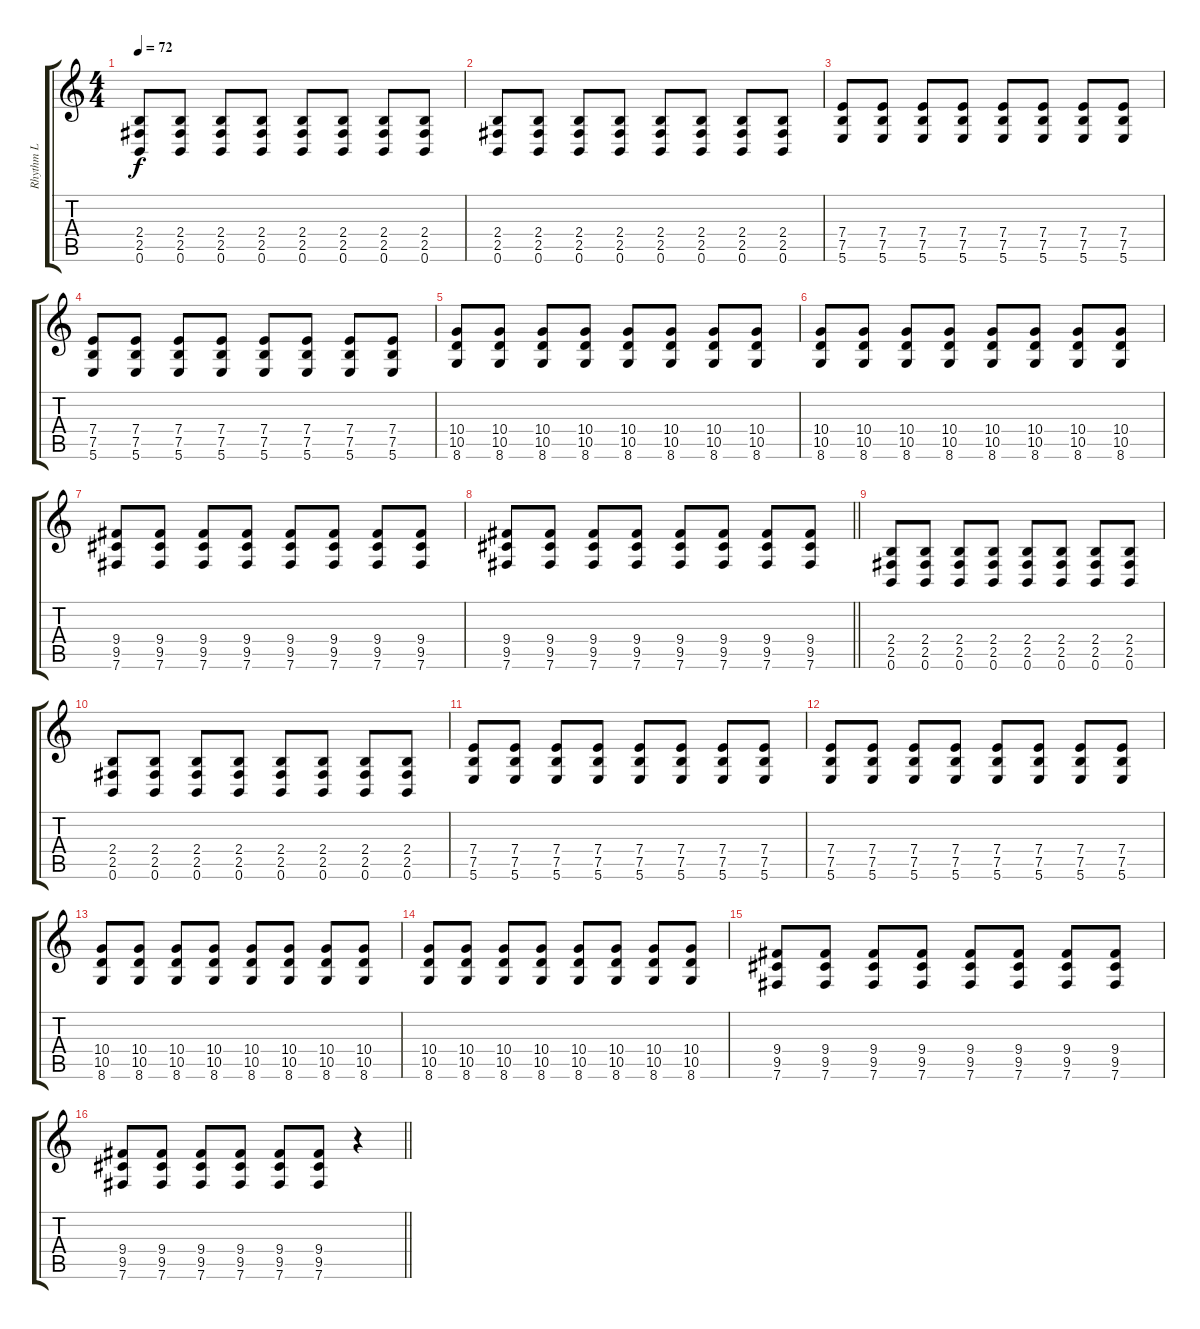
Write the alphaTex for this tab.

\track ("Rhythm L" "Rhythm L") {instrument distortionguitar}
\staff {score tabs}
\tuning (B3 Gb3 D3 A2 E2 B1) {hide}
\ts (4 4)
\tempo 72
\clef g2
\ks c
(2.4 2.5 0.6).8{dy f} (2.4 2.5 0.6).8 (2.4 2.5 0.6).8 (2.4 2.5 0.6).8 (2.4 2.5 0.6).8 (2.4 2.5 0.6).8 (2.4 2.5 0.6).8 (2.4 2.5 0.6).8 |
(2.4 2.5 0.6).8 (2.4 2.5 0.6).8 (2.4 2.5 0.6).8 (2.4 2.5 0.6).8 (2.4 2.5 0.6).8 (2.4 2.5 0.6).8 (2.4 2.5 0.6).8 (2.4 2.5 0.6).8 |
(7.4 7.5 5.6).8 (7.4 7.5 5.6).8 (7.4 7.5 5.6).8 (7.4 7.5 5.6).8 (7.4 7.5 5.6).8 (7.4 7.5 5.6).8 (7.4 7.5 5.6).8 (7.4 7.5 5.6).8 |
(7.4 7.5 5.6).8 (7.4 7.5 5.6).8 (7.4 7.5 5.6).8 (7.4 7.5 5.6).8 (7.4 7.5 5.6).8 (7.4 7.5 5.6).8 (7.4 7.5 5.6).8 (7.4 7.5 5.6).8 |
(10.4 10.5 8.6).8 (10.4 10.5 8.6).8 (10.4 10.5 8.6).8 (10.4 10.5 8.6).8 (10.4 10.5 8.6).8 (10.4 10.5 8.6).8 (10.4 10.5 8.6).8 (10.4 10.5 8.6).8 |
(10.4 10.5 8.6).8 (10.4 10.5 8.6).8 (10.4 10.5 8.6).8 (10.4 10.5 8.6).8 (10.4 10.5 8.6).8 (10.4 10.5 8.6).8 (10.4 10.5 8.6).8 (10.4 10.5 8.6).8 |
(9.4 9.5 7.6).8 (9.4 9.5 7.6).8 (9.4 9.5 7.6).8 (9.4 9.5 7.6).8 (9.4 9.5 7.6).8 (9.4 9.5 7.6).8 (9.4 9.5 7.6).8 (9.4 9.5 7.6).8 |
\barLineRight lightlight
(9.4 9.5 7.6).8 (9.4 9.5 7.6).8 (9.4 9.5 7.6).8 (9.4 9.5 7.6).8 (9.4 9.5 7.6).8 (9.4 9.5 7.6).8 (9.4 9.5 7.6).8 (9.4 9.5 7.6).8 |
(2.4 2.5 0.6).8 (2.4 2.5 0.6).8 (2.4 2.5 0.6).8 (2.4 2.5 0.6).8 (2.4 2.5 0.6).8 (2.4 2.5 0.6).8 (2.4 2.5 0.6).8 (2.4 2.5 0.6).8 |
(2.4 2.5 0.6).8 (2.4 2.5 0.6).8 (2.4 2.5 0.6).8 (2.4 2.5 0.6).8 (2.4 2.5 0.6).8 (2.4 2.5 0.6).8 (2.4 2.5 0.6).8 (2.4 2.5 0.6).8 |
(7.4 7.5 5.6).8 (7.4 7.5 5.6).8 (7.4 7.5 5.6).8 (7.4 7.5 5.6).8 (7.4 7.5 5.6).8 (7.4 7.5 5.6).8 (7.4 7.5 5.6).8 (7.4 7.5 5.6).8 |
(7.4 7.5 5.6).8 (7.4 7.5 5.6).8 (7.4 7.5 5.6).8 (7.4 7.5 5.6).8 (7.4 7.5 5.6).8 (7.4 7.5 5.6).8 (7.4 7.5 5.6).8 (7.4 7.5 5.6).8 |
(10.4 10.5 8.6).8 (10.4 10.5 8.6).8 (10.4 10.5 8.6).8 (10.4 10.5 8.6).8 (10.4 10.5 8.6).8 (10.4 10.5 8.6).8 (10.4 10.5 8.6).8 (10.4 10.5 8.6).8 |
(10.4 10.5 8.6).8 (10.4 10.5 8.6).8 (10.4 10.5 8.6).8 (10.4 10.5 8.6).8 (10.4 10.5 8.6).8 (10.4 10.5 8.6).8 (10.4 10.5 8.6).8 (10.4 10.5 8.6).8 |
(9.4 9.5 7.6).8 (9.4 9.5 7.6).8 (9.4 9.5 7.6).8 (9.4 9.5 7.6).8 (9.4 9.5 7.6).8 (9.4 9.5 7.6).8 (9.4 9.5 7.6).8 (9.4 9.5 7.6).8 |
\barLineRight lightlight
(9.4 9.5 7.6).8 (9.4 9.5 7.6).8 (9.4 9.5 7.6).8 (9.4 9.5 7.6).8 (9.4 9.5 7.6).8 (9.4 9.5 7.6).8 r.4
